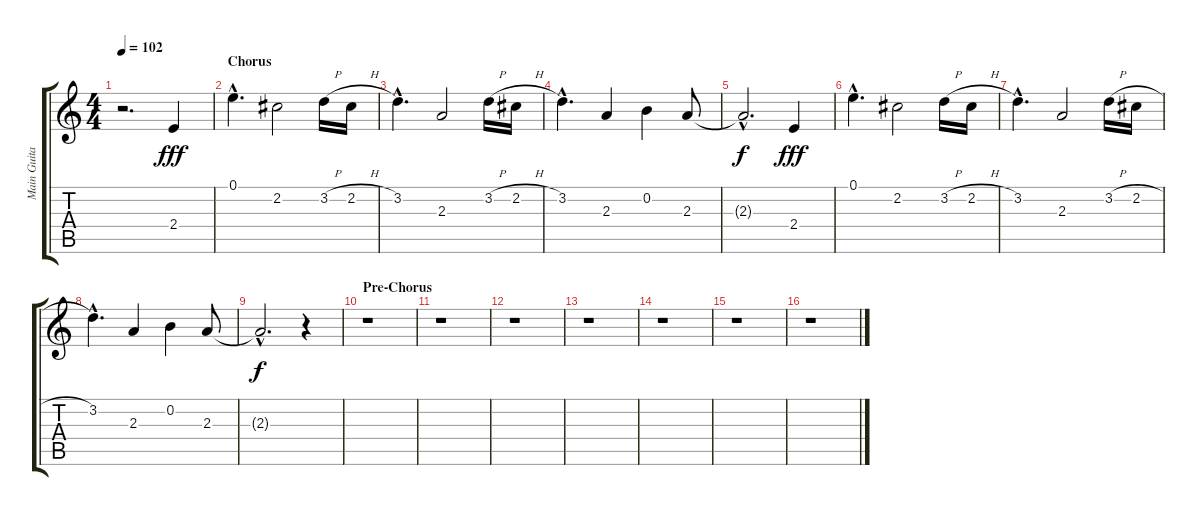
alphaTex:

\track ("Main Guitar Riff" "Main Guita") {instrument acousticguitarsteel}
\staff {score tabs}
\tuning (E4 B3 G3 D3 A2 E2) {hide}
\ts (4 4)
\tempo 102
\clef g2
\ks c
r.2{d dy f} 2.4.4{dy fff} |
\section ("" "Chorus")
0.1{hac}.4{d} 2.2.2 3.2{h}.16 2.2{h}.16 |
3.2{hac}.4{d} 2.3.2 3.2{h}.16 2.2{h}.16 |
3.2{hac}.4{d} 2.3.4 0.2.4 2.3.8 |
2.3{hac t}.2{d dy f} 2.4.4{dy fff} |
0.1{hac}.4{d} 2.2.2 3.2{h}.16 2.2{h}.16 |
3.2{hac}.4{d} 2.3.2 3.2{h}.16 2.2{h}.16 |
3.2{hac}.4{d} 2.3.4 0.2.4 2.3.8 |
2.3{hac t}.2{d dy f} r.4 |
\section ("" "Pre-Chorus")
r.1 |
r.1 |
r.1 |
r.1 |
r.1 |
r.1 |
r.1
